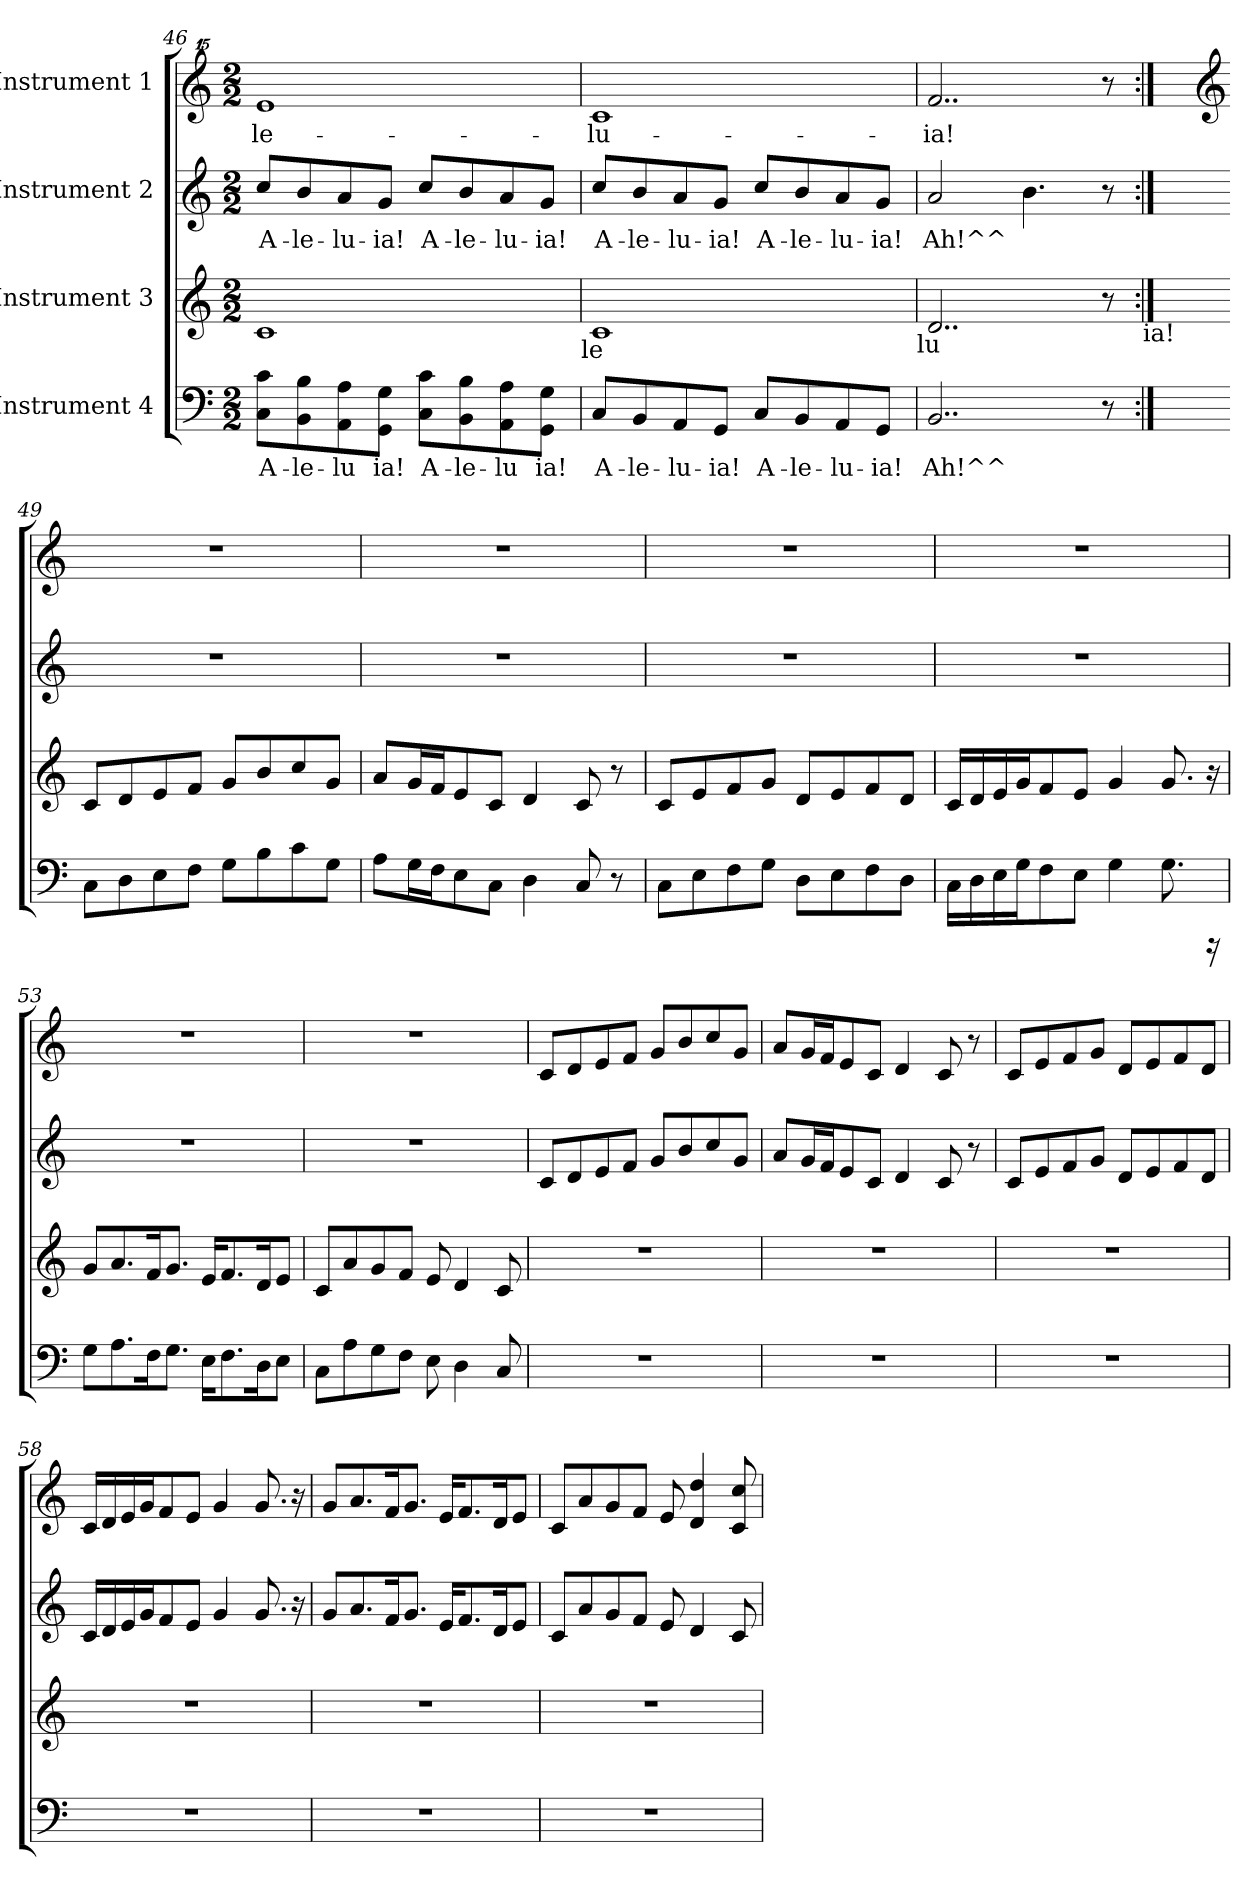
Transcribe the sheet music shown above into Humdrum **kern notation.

**kern	**text	**kern	**kern	**text	**kern	**text
*part4	*part4	*part3	*part2	*part2	*part1	*part1
*staff4	*staff4	*staff3	*staff2	*staff2	*staff1	*staff1
*I"Instrument 4	*	*I"Instrument 3	*I"Instrument 2	*	*I"Instrument 1	*
*clefF4	*	*clefG2	*clefG2	*	*clefG^^2	*
*M2/2	*	*M2/2	*M2/2	*	*M2/2	*
=46	=46	=46	=46	=46	=46	=46
!	!LO:LY:b:cj	!	!	!LO:LY:b:cj	!	!LO:LY:b:cj
8c\ 8C\L	A-	1c	8cc/L	A-	1eee	-le-
!	!LO:LY:b:rj	!	!	!LO:LY:b:rj	!	!
8B\ 8BB\	-le-	.	8b/	-le-	.	.
!	!LO:LY:b:cj	!	!	!LO:LY:b:cj	!	!
8A\ 8AA\	-lu	.	8a/	-lu-	.	.
!	!LO:LY:b:rj	!	!	!LO:LY:b:rj	!	!
8G\ 8GG\J	ia!	.	8g/J	-ia!	.	.
!	!LO:LY:b:cj	!	!	!LO:LY:b:cj	!	!
8c\ 8C\L	A-	.	8cc/L	A-	.	.
!	!LO:LY:b:rj	!	!	!LO:LY:b:rj	!	!
8B\ 8BB\	-le-	.	8b/	-le-	.	.
!	!LO:LY:b:cj	!	!	!LO:LY:b:cj	!	!
8A\ 8AA\	-lu	.	8a/	-lu-	.	.
!	!LO:LY:b:rj	!	!	!LO:LY:b:rj	!	!
8G\ 8GG\J	ia!	.	8g/J	-ia!	.	.
!	!	!LO:TX:b:t=le	!	!	!	!
=47	=47	=47	=47	=47	=47	=47
!	!LO:LY:b:cj	!	!	!LO:LY:b:cj	!	!LO:LY:b:cj
8C/L	A-	1c	8cc/L	A-	1ccc	-lu-
!	!LO:LY:b:rj	!	!	!LO:LY:b:rj	!	!
8BB/	-le-	.	8b/	-le-	.	.
!	!LO:LY:b:cj	!	!	!LO:LY:b:cj	!	!
8AA/	-lu-	.	8a/	-lu-	.	.
!	!LO:LY:b:rj	!	!	!LO:LY:b:rj	!	!
8GG/J	-ia!	.	8g/J	-ia!	.	.
!	!LO:LY:b:cj	!	!	!LO:LY:b:cj	!	!
8C/L	A-	.	8cc/L	A-	.	.
!	!LO:LY:b:rj	!	!	!LO:LY:b:rj	!	!
8BB/	-le-	.	8b/	-le-	.	.
!	!LO:LY:b:cj	!	!	!LO:LY:b:cj	!	!
8AA/	-lu-	.	8a/	-lu-	.	.
!	!LO:LY:b:rj	!	!	!LO:LY:b:rj	!	!
8GG/J	-ia!	.	8g/J	-ia!	.	.
!	!	!LO:TX:b:t=lu	!	!	!	!
=48	=48	=48	=48	=48	=48	=48
!	!LO:LY:b:cj	!	!	!LO:LY:b:cj	!	!LO:LY:b:cj
2..BB/	Ah!^^	2..d/	2a/	Ah!^^	2..fff/	-ia!
.	.	.	4.b\	.	.	.
8r	.	8r	8r	.	8r	.
!	!	!LO:TX:b:t=ia!	!	!	!	!
!!LO:PB:g=z
=49:|!	=49:|!	=49:|!	=49:|!	=49:|!	=49:|!	=49:|!
*	*	*	*	*	*clefG2	*
8C\L	.	8c/L	1r	.	1r	.
8D\	.	8d/	.	.	.	.
8E\	.	8e/	.	.	.	.
8F\J	.	8f/J	.	.	.	.
8G\L	.	8g/L	.	.	.	.
8B\	.	8b/	.	.	.	.
8c\	.	8cc/	.	.	.	.
8G\J	.	8g/J	.	.	.	.
=50	=50	=50	=50	=50	=50	=50
8A\L	.	8a/L	1r	.	1r	.
16G\	.	16g/	.	.	.	.
16F\	.	16f/	.	.	.	.
8E\	.	8e/	.	.	.	.
8C\J	.	8c/J	.	.	.	.
4D\	.	4d/	.	.	.	.
8C/	.	8c/	.	.	.	.
8r	.	8r	.	.	.	.
=51	=51	=51	=51	=51	=51	=51
8C\L	.	8c/L	1r	.	1r	.
8E\	.	8e/	.	.	.	.
8F\	.	8f/	.	.	.	.
8G\J	.	8g/J	.	.	.	.
8D\L	.	8d/L	.	.	.	.
8E\	.	8e/	.	.	.	.
8F\	.	8f/	.	.	.	.
8D\J	.	8d/J	.	.	.	.
=52	=52	=52	=52	=52	=52	=52
16C\L	.	16c/L	1r	.	1r	.
16D\	.	16d/	.	.	.	.
16E\	.	16e/	.	.	.	.
16G\	.	16g/	.	.	.	.
8F\	.	8f/	.	.	.	.
8E\J	.	8e/J	.	.	.	.
4G\	.	4g/	.	.	.	.
8.G\	.	8.g/	.	.	.	.
16rEEE	.	16ra	.	.	.	.
!!LO:LB:g=z
=53	=53	=53	=53	=53	=53	=53
8G\L	.	8g/L	1r	.	1r	.
8.A\	.	8.a/	.	.	.	.
16F\	.	16f/	.	.	.	.
8.G\J	.	8.g/J	.	.	.	.
16E\L	.	16e/L	.	.	.	.
8.F\	.	8.f/	.	.	.	.
16D\	.	16d/	.	.	.	.
8E\J	.	8e/J	.	.	.	.
=54	=54	=54	=54	=54	=54	=54
8C\L	.	8c/L	1r	.	1r	.
8A\	.	8a/	.	.	.	.
8G\	.	8g/	.	.	.	.
8F\J	.	8f/J	.	.	.	.
8E\	.	8e/	.	.	.	.
4D\	.	4d/	.	.	.	.
8C/	.	8c/	.	.	.	.
=55	=55	=55	=55	=55	=55	=55
1r	.	1r	8c/L	.	8c/L	.
.	.	.	8d/	.	8d/	.
.	.	.	8e/	.	8e/	.
.	.	.	8f/J	.	8f/J	.
.	.	.	8g/L	.	8g/L	.
.	.	.	8b/	.	8b/	.
.	.	.	8cc/	.	8cc/	.
.	.	.	8g/J	.	8g/J	.
=56	=56	=56	=56	=56	=56	=56
1r	.	1r	8a/L	.	8a/L	.
.	.	.	16g/	.	16g/	.
.	.	.	16f/	.	16f/	.
.	.	.	8e/	.	8e/	.
.	.	.	8c/J	.	8c/J	.
.	.	.	4d/	.	4d/	.
.	.	.	8c/	.	8c/	.
.	.	.	8r	.	8r	.
!!LO:LB:g=z
=57	=57	=57	=57	=57	=57	=57
1r	.	1r	8c/L	.	8c/L	.
.	.	.	8e/	.	8e/	.
.	.	.	8f/	.	8f/	.
.	.	.	8g/J	.	8g/J	.
.	.	.	8d/L	.	8d/L	.
.	.	.	8e/	.	8e/	.
.	.	.	8f/	.	8f/	.
.	.	.	8d/J	.	8d/J	.
=58	=58	=58	=58	=58	=58	=58
1r	.	1r	16c/L	.	16c/L	.
.	.	.	16d/	.	16d/	.
.	.	.	16e/	.	16e/	.
.	.	.	16g/	.	16g/	.
.	.	.	8f/	.	8f/	.
.	.	.	8e/J	.	8e/J	.
.	.	.	4g/	.	4g/	.
.	.	.	8.g/	.	8.g/	.
.	.	.	16ra	.	16ra	.
=59	=59	=59	=59	=59	=59	=59
1r	.	1r	8g/L	.	8g/L	.
.	.	.	8.a/	.	8.a/	.
.	.	.	16f/	.	16f/	.
.	.	.	8.g/J	.	8.g/J	.
.	.	.	16e/L	.	16e/L	.
.	.	.	8.f/	.	8.f/	.
.	.	.	16d/	.	16d/	.
.	.	.	8e/J	.	8e/J	.
=60	=60	=60	=60	=60	=60	=60
1r	.	1r	8c/L	.	8c/L	.
.	.	.	8a/	.	8a/	.
.	.	.	8g/	.	8g/	.
.	.	.	8f/J	.	8f/J	.
.	.	.	8e/	.	8e/	.
.	.	.	4d/	.	4dd/ 4d/	.
.	.	.	8c/	.	8cc/ 8c/	.
=	=	=	=	=	=	=
*-	*-	*-	*-	*-	*-	*-
